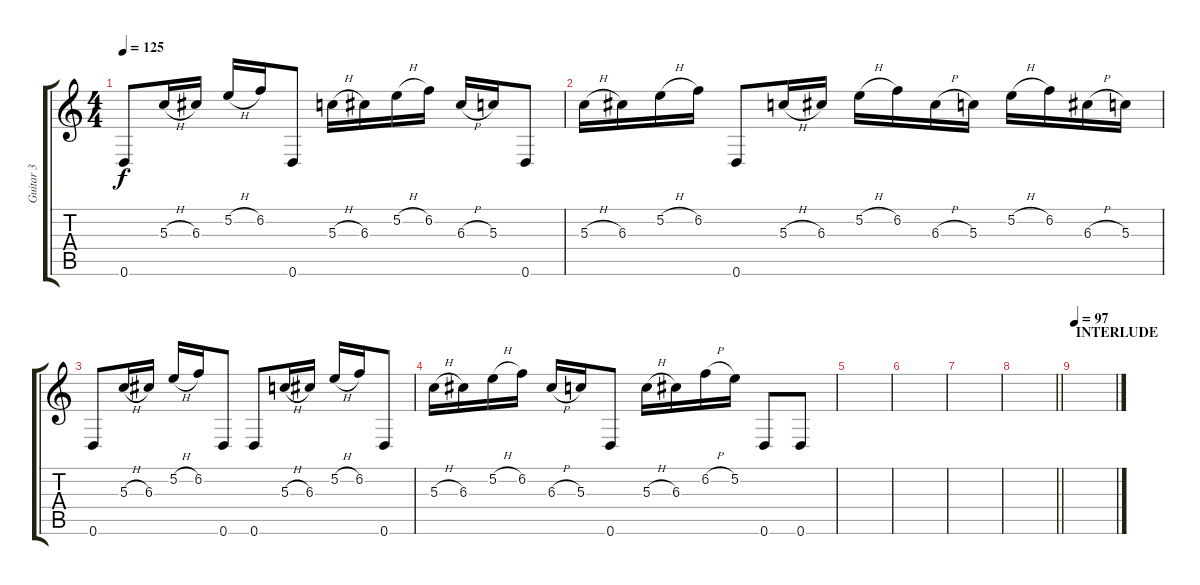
\track ("Guitar 3" "Guitar 3") {instrument distortionguitar}
\staff {score tabs}
\tuning (E4 B3 G3 D3 A2 D2) {hide}
\ts (4 4)
\tempo 125
\clef g2
\ks c
0.6.8{dy f} 5.3{h}.16 6.3.16 5.2{h}.16 6.2.16 0.6.8 5.3{h}.16 6.3.16 5.2{h}.16 6.2.16 6.3{h}.16 5.3.16 0.6.8 |
5.3{h}.16 6.3.16 5.2{h}.16 6.2.16 0.6.8 5.3{h}.16 6.3.16 5.2{h}.16 6.2.16 6.3{h}.16 5.3.16 5.2{h}.16 6.2.16 6.3{h}.16 5.3.16 |
0.6.8 5.3{h}.16 6.3.16 5.2{h}.16 6.2.16 0.6.8 0.6.8 5.3{h}.16 6.3.16 5.2{h}.16 6.2.16 0.6.8 |
5.3{h}.16 6.3.16 5.2{h}.16 6.2.16 6.3{h}.16 5.3.16 0.6.8 5.3{h}.16 6.3.16 6.2{h}.16 5.2.16 0.6.8 0.6.8 |
|
|
|
\barLineRight lightlight
|
\section ("" "INTERLUDE")
\tempo 97
